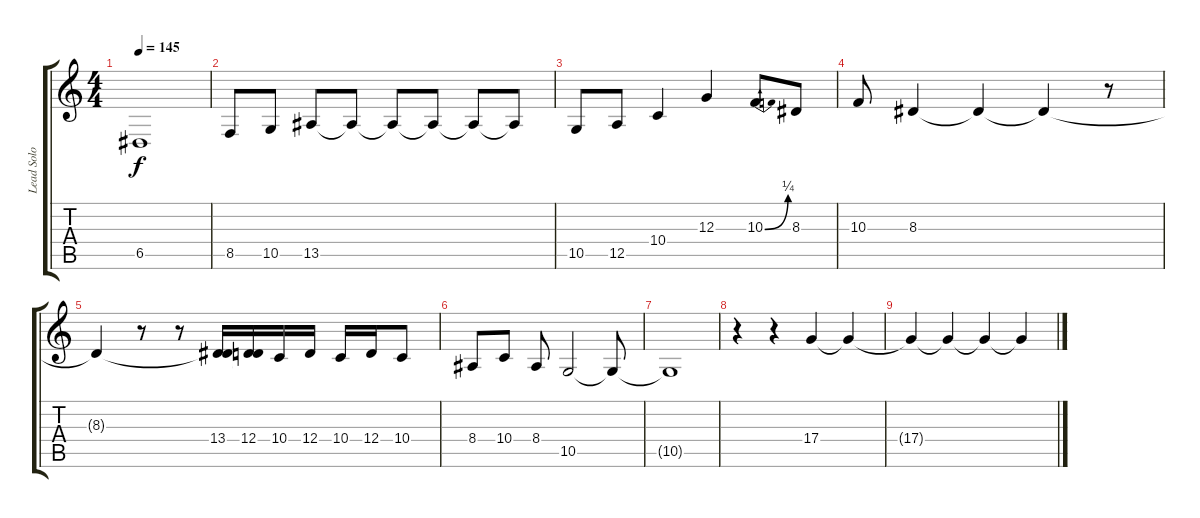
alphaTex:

\track ("Lead Solo Guitar" "Lead Solo ") {instrument pad1newage}
\staff {score tabs}
\tuning (E4 B3 G3 D3 A2 E2) {hide}
\ts (4 4)
\tempo 145
\clef g2
\ks c
6.5{t}.1{dy f} |
8.5.8 10.5.8 13.5.8 13.5{t}.8 13.5{t}.8 13.5{t}.8 13.5{t}.8 13.5{t}.8 |
10.5.8 12.5.8 10.4.4 12.3.4 10.3{be (bend 0 0 60 1)}.8 8.3.8 |
10.3.8 8.3.4 8.3{t}.4 8.3{t}.4 r.8 |
8.3{t}.4 r.8 r.8 (8.3{t} 13.4).16 (8.3{t} 12.4).16 10.4.16{instrument trumpet} 12.4.16 10.4.16 12.4.16 10.4.8 |
8.4.8 10.4.8 8.4.8 10.5.2 10.5{t}.8 |
10.5{t}.1 |
r.4 r.4 17.4.4{volume 11} 17.4{t}.4 |
17.4{t}.4 17.4{t}.4 17.4{t}.4 17.4{t}.4
